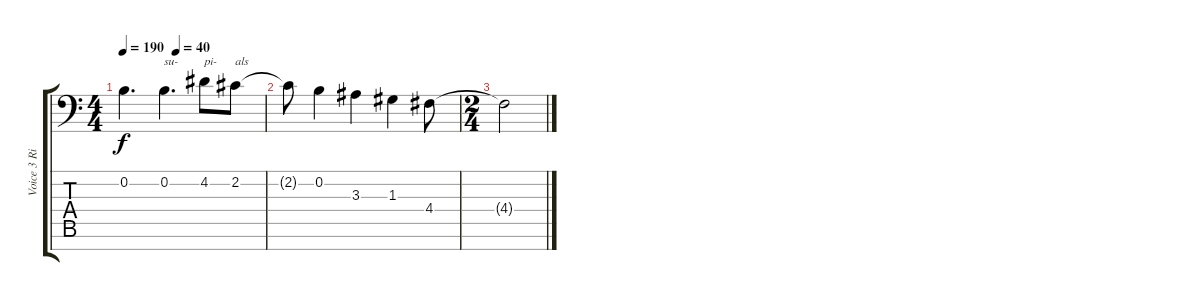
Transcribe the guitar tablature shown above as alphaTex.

\track ("Voice 3 Right - Tord" "Voice 3 Ri") {instrument synthvoice}
\staff {score tabs}
\tuning (E4 B3 G3 D3 A2 E2 C-1) {hide}
\ts (4 4)
\tempo 190
\tempo (40 0.375)
\clef f4
\ks c
0.2{t}.4{d dy f} 0.2.4{d txt "su-"} 4.2.8{txt "pi-"} 2.2.8{txt "als"} |
2.2{t}.8 0.2.4 3.3.4 1.3.4 4.4.8 |
\ts (2 4)
4.4{t}.2
